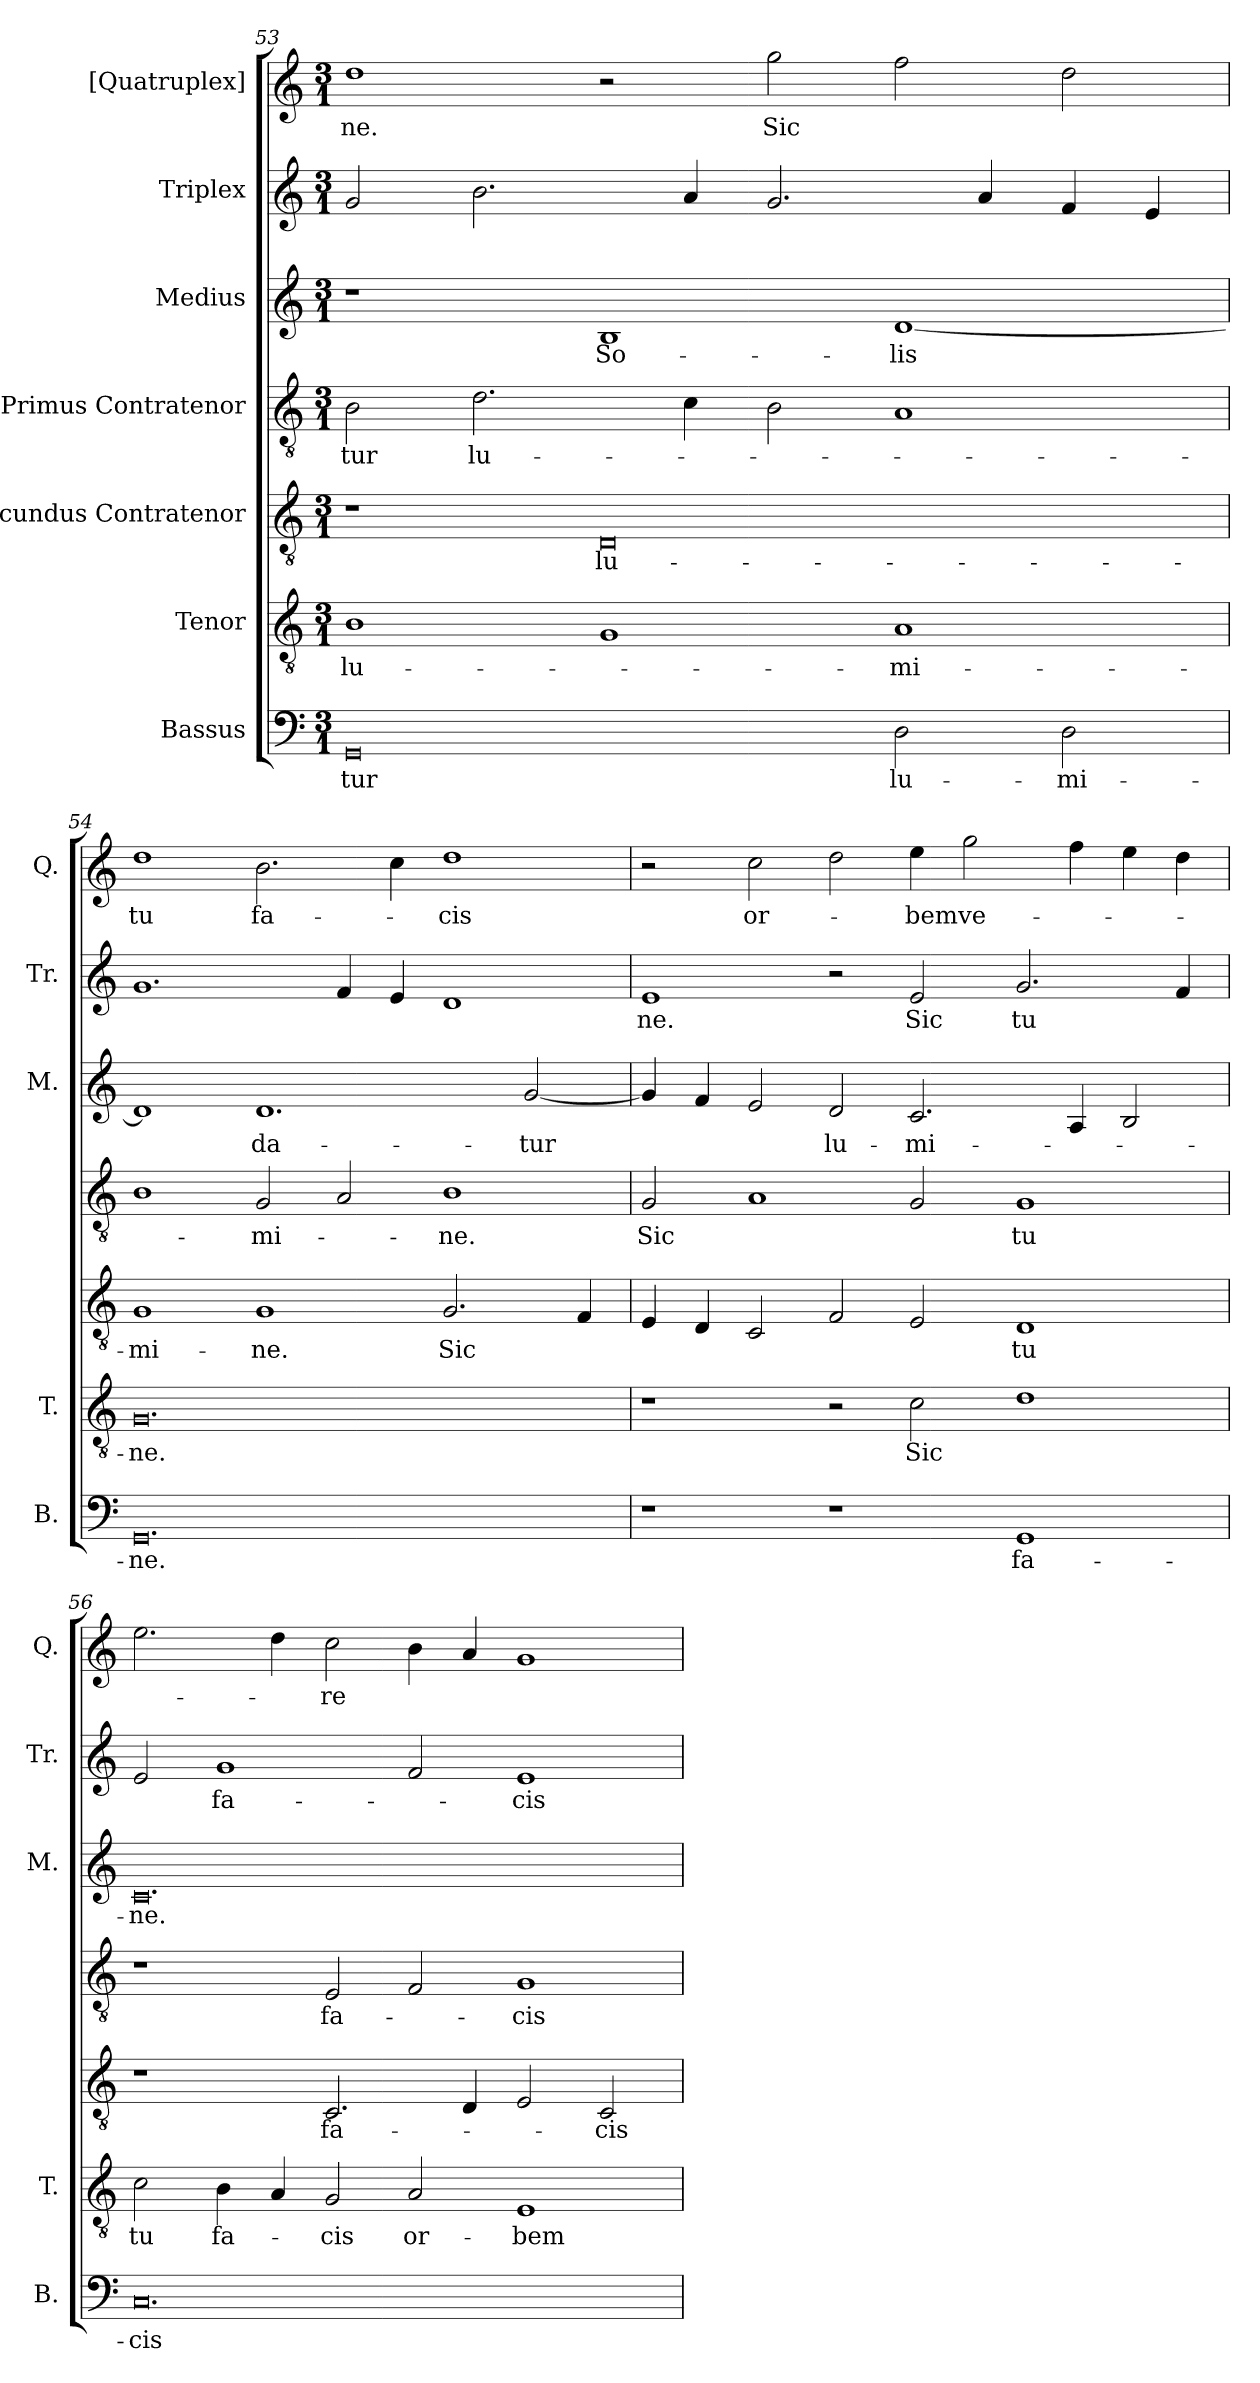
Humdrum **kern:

**kern	**text	**kern	**text	**kern	**text	**kern	**text	**kern	**text	**kern	**text	**kern	**text
*part7	*part7	*part6	*part6	*part5	*part5	*part4	*part4	*part3	*part3	*part2	*part2	*part1	*part1
*staff7	*staff7	*staff6	*staff6	*staff5	*staff5	*staff4	*staff4	*staff3	*staff3	*staff2	*staff2	*staff1	*staff1
*I"Bassus	*	*I"Tenor	*	*I"Secundus Contratenor	*	*I"Primus Contratenor	*	*I"Medius	*	*I"Triplex	*	*I"[Quatruplex]	*
*I'B.	*	*I'T.	*	*	*	*	*	*I'M.	*	*I'Tr.	*	*I'Q.	*
*clefF4	*	*clefGv2	*	*clefGv2	*	*clefGv2	*	*clefG2	*	*clefG2	*	*clefG2	*
*	*	*ITrd7c12	*	*ITrd7c12	*	*ITrd7c12	*	*	*	*	*	*	*
*k[]	*	*k[]	*	*k[]	*	*k[]	*	*k[]	*	*k[]	*	*k[]	*
*C:	*	*C:	*	*C:	*	*C:	*	*C:	*	*C:	*	*C:	*
*M3/1	*	*M3/1	*	*M3/1	*	*M3/1	*	*M3/1	*	*M3/1	*	*M3/1	*
=53	=53	=53	=53	=53	=53	=53	=53	=53	=53	=53	=53	=53	=53
!	!LO:LY:b:color=#000000	!	!	!	!	!	!	!	!	!	!	!	!
!	!	!	!LO:LY:b:color=#000000	!	!	!	!	!	!	!	!	!	!
!	!	!	!	!	!	!	!LO:LY:b:color=#000000	!	!	!	!	!	!
!	!	!	!	!	!	!	!	!	!	!	!	!	!LO:LY:b:color=#000000
0GGi	-tur	1BBi	lu-	1r	.	2BBi\	-tur	1r	.	2gi/	.	1ddi	-ne.
!	!	!	!	!	!	!	!LO:LY:b:color=#000000	!	!	!	!	!	!
.	.	.	.	.	.	2.Di\	lu-	.	.	2.bi\	.	.	.
!	!	!	!	!	!LO:LY:b:color=#000000	!	!	!	!	!	!	!	!
!	!	!	!	!	!	!	!	!	!LO:LY:b:color=#000000	!	!	!	!
.	.	1GGi	.	0DDi	lu-	.	.	1Bi	So-	.	.	2r	.
.	.	.	.	.	.	4Ci\	.	.	.	4ai/	.	.	.
!	!	!	!	!	!	!	!	!	!	!	!	!	!LO:LY:b:color=#000000
.	.	.	.	.	.	2BBi\	.	.	.	2.gi/	.	2ggi\	Sic
!	!LO:LY:b:color=#000000	!	!	!	!	!	!	!	!	!	!	!	!
!	!	!	!LO:LY:b:color=#000000	!	!	!	!	!	!	!	!	!	!
!	!	!	!	!	!	!	!	!	!LO:LY:b:color=#000000	!	!	!	!
2Di\	lu-	1AAi	-mi-	.	.	1AAi	.	[<1di	-lis	.	.	2ffi\	.
.	.	.	.	.	.	.	.	.	.	4ai/	.	.	.
!	!LO:LY:b:color=#000000	!	!	!	!	!	!	!	!	!	!	!	!
2Di\	-mi-	.	.	.	.	.	.	.	.	4fi/	.	2ddi\	.
.	.	.	.	.	.	.	.	.	.	4ei/	.	.	.
=54	=54	=54	=54	=54	=54	=54	=54	=54	=54	=54	=54	=54	=54
!	!LO:LY:b:color=#000000	!	!	!	!	!	!	!	!	!	!	!	!
!	!	!	!LO:LY:b:color=#000000	!	!	!	!	!	!	!	!	!	!
!	!	!	!	!	!LO:LY:b:color=#000000	!	!	!	!	!	!	!	!
!	!	!	!	!	!	!	!	!	!	!	!	!	!LO:LY:b:color=#000000
0.GGi	-ne.	0.GGi	-ne.	1GGi	-mi-	1BBi	.	1di]	.	1.gi	.	1ddi	tu
!	!	!	!	!	!LO:LY:b:color=#000000	!	!	!	!	!	!	!	!
!	!	!	!	!	!	!	!LO:LY:b:color=#000000	!	!	!	!	!	!
!	!	!	!	!	!	!	!	!	!LO:LY:b:color=#000000	!	!	!	!
!	!	!	!	!	!	!	!	!	!	!	!	!	!LO:LY:b:color=#000000
.	.	.	.	1GGi	-ne.	2GGi/	-mi-	1.di	da-	.	.	2.bi\	fa-
.	.	.	.	.	.	2AAi/	.	.	.	4fi/	.	.	.
.	.	.	.	.	.	.	.	.	.	4ei/	.	4cci\	.
!	!	!	!	!	!LO:LY:b:color=#000000	!	!	!	!	!	!	!	!
!	!	!	!	!	!	!	!LO:LY:b:color=#000000	!	!	!	!	!	!
!	!	!	!	!	!	!	!	!	!	!	!	!	!LO:LY:b:color=#000000
.	.	.	.	2.GGi/	Sic	1BBi	-ne.	.	.	1di	.	1ddi	-cis
!	!	!	!	!	!	!	!	!	!LO:LY:b:color=#000000	!	!	!	!
.	.	.	.	.	.	.	.	[<2gi/	-tur	.	.	.	.
.	.	.	.	4FFi/	.	.	.	.	.	.	.	.	.
!!LO:PB:g=z
=55	=55	=55	=55	=55	=55	=55	=55	=55	=55	=55	=55	=55	=55
!	!	!	!	!	!	!	!LO:LY:b:color=#000000	!	!	!	!	!	!
!	!	!	!	!	!	!	!	!	!	!	!LO:LY:b:color=#000000	!	!
1r	.	1r	.	4EEi/	.	2GGi/	Sic	4gi/]	.	1ei	-ne.	2r	.
.	.	.	.	4DDi/	.	.	.	4fi/	.	.	.	.	.
!	!	!	!	!	!	!	!	!	!	!	!	!	!LO:LY:b:color=#000000
.	.	.	.	2CCi/	.	1AAi	.	2ei/	.	.	.	2cci\	or-
!	!	!	!	!	!	!	!	!	!LO:LY:b:color=#000000	!	!	!	!
1r	.	2r	.	2FFi/	.	.	.	2di/	lu-	2r	.	2ddi\	.
!	!	!	!LO:LY:b:color=#000000	!	!	!	!	!	!	!	!	!	!
!	!	!	!	!	!	!	!	!	!LO:LY:b:color=#000000	!	!	!	!
!	!	!	!	!	!	!	!	!	!	!	!LO:LY:b:color=#000000	!	!
!	!	!	!	!	!	!	!	!	!	!	!	!	!LO:LY:b:color=#000000
.	.	2Ci\	Sic	2EEi/	.	2GGi/	.	2.ci/	-mi-	2ei/	Sic	4eei\	-bem
!	!	!	!	!	!	!	!	!	!	!	!	!	!LO:LY:b:color=#000000
.	.	.	.	.	.	.	.	.	.	.	.	2ggi\	ve-
!	!LO:LY:b:color=#000000	!	!	!	!	!	!	!	!	!	!	!	!
!	!	!	!	!	!LO:LY:b:color=#000000	!	!	!	!	!	!	!	!
!	!	!	!	!	!	!	!LO:LY:b:color=#000000	!	!	!	!	!	!
!	!	!	!	!	!	!	!	!	!	!	!LO:LY:b:color=#000000	!	!
1GGi	fa-	1Di	.	1DDi	tu	1GGi	tu	.	.	2.gi/	tu	.	.
.	.	.	.	.	.	.	.	4Ai/	.	.	.	4ffi\	.
.	.	.	.	.	.	.	.	2Bi/	.	.	.	4eei\	.
.	.	.	.	.	.	.	.	.	.	4fi/	.	4ddi\	.
=56	=56	=56	=56	=56	=56	=56	=56	=56	=56	=56	=56	=56	=56
!	!LO:LY:b:color=#000000	!	!	!	!	!	!	!	!	!	!	!	!
!	!	!	!LO:LY:b:color=#000000	!	!	!	!	!	!	!	!	!	!
!	!	!	!	!	!	!	!	!	!LO:LY:b:color=#000000	!	!	!	!
0.Ci	-cis	2Ci\	tu	1r	.	1r	.	0.ci	-ne.	2ei/	.	2.eei\	.
!	!	!	!LO:LY:b:color=#000000	!	!	!	!	!	!	!	!	!	!
!	!	!	!	!	!	!	!	!	!	!	!LO:LY:b:color=#000000	!	!
.	.	4BBi\	fa-	.	.	.	.	.	.	1gi	fa-	.	.
.	.	4AAi/	.	.	.	.	.	.	.	.	.	4ddi\	.
!	!	!	!LO:LY:b:color=#000000	!	!	!	!	!	!	!	!	!	!
!	!	!	!	!	!LO:LY:b:color=#000000	!	!	!	!	!	!	!	!
!	!	!	!	!	!	!	!LO:LY:b:color=#000000	!	!	!	!	!	!
!	!	!	!	!	!	!	!	!	!	!	!	!	!LO:LY:b:color=#000000
.	.	2GGi/	-cis	2.CCi/	fa-	2EEi/	fa-	.	.	.	.	2cci\	-re
!	!	!	!LO:LY:b:color=#000000	!	!	!	!	!	!	!	!	!	!
.	.	2AAi/	or-	.	.	2FFi/	.	.	.	2fi/	.	4bi\	.
.	.	.	.	4DDi/	.	.	.	.	.	.	.	4ai/	.
!	!	!	!LO:LY:b:color=#000000	!	!	!	!	!	!	!	!	!	!
!	!	!	!	!	!	!	!LO:LY:b:color=#000000	!	!	!	!	!	!
!	!	!	!	!	!	!	!	!	!	!	!LO:LY:b:color=#000000	!	!
.	.	1EEi	-bem	2EEi/	.	1GGi	-cis	.	.	1ei	-cis	1gi	.
!	!	!	!	!	!LO:LY:b:color=#000000	!	!	!	!	!	!	!	!
.	.	.	.	2CCi/	-cis	.	.	.	.	.	.	.	.
=	=	=	=	=	=	=	=	=	=	=	=	=	=
*-	*-	*-	*-	*-	*-	*-	*-	*-	*-	*-	*-	*-	*-
